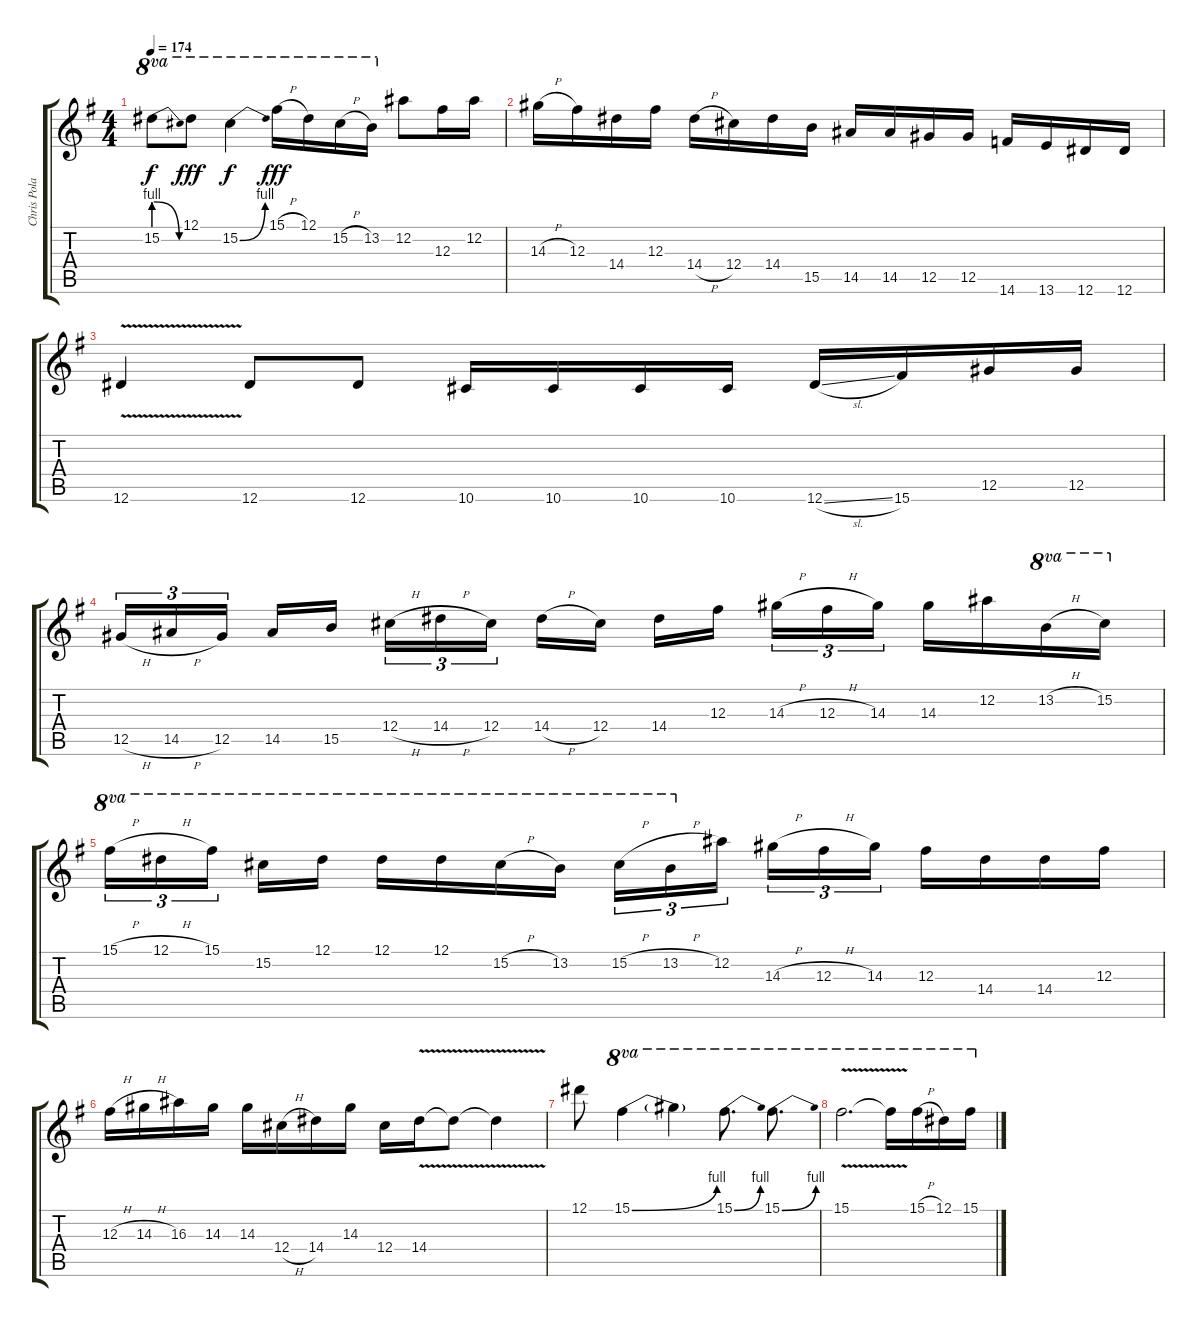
\track ("Chris Poland" "Chris Pola") {instrument overdrivenguitar}
\staff {score tabs}
\tuning (Eb4 Bb3 Gb3 Db3 Ab2 Eb2) {hide}
\ts (4 4)
\tempo 174
\clef g2
\ks g
15.2{be (release 0 4 60 0) t}.8{ot 8va dy f} 12.1.8{ot 8va dy fff} 15.2{be (bend 0 0 60 4)}.4{ot 8va dy f} 15.1{h}.16{ot 8va dy fff} 12.1.16{ot 8va} 15.2{h}.16{ot 8va} 13.2.16{ot 8va} 12.2.8 12.3.16 12.2.16 |
14.3{h}.16 12.3.16 14.4.16 12.3.16 14.4{h}.16 12.4.16 14.4.16 15.5.16 14.5.16 14.5.16 12.5.16 12.5.16 14.6.16 13.6.16 12.6.16 12.6.16 |
12.6{v}.4 12.6.8 12.6.8 10.6.16 10.6.16 10.6.16 10.6.16 12.6{sl}.16 15.6.16 12.5.16 12.5.16 |
12.5{h}.16{tu (3 2)} 14.5{h}.16{tu (3 2)} 12.5.16{tu (3 2) beam splitsecondary} 14.5.16 15.5.16 12.4{h}.16{tu (3 2)} 14.4{h}.16{tu (3 2)} 12.4.16{tu (3 2) beam splitsecondary} 14.4{h}.16 12.4.16 14.4.16 12.3.16{beam splitsecondary} 14.3{h}.16{tu (3 2)} 12.3{h}.16{tu (3 2)} 14.3.16{tu (3 2)} 14.3.16 12.2.16 13.2{h}.16{ot 8va} 15.2.16{ot 8va} |
15.1{h}.16{tu (3 2) ot 8va} 12.1{h}.16{tu (3 2) ot 8va} 15.1.16{tu (3 2) ot 8va beam splitsecondary} 15.2.16{ot 8va} 12.1.16{ot 8va} 12.1.16{ot 8va} 12.1.16{ot 8va} 15.2{h}.16{ot 8va} 13.2.16{ot 8va} 15.2{h}.16{tu (3 2) ot 8va} 13.2{h}.16{tu (3 2) ot 8va} 12.2.16{tu (3 2) beam splitsecondary} 14.3{h}.16{tu (3 2)} 12.3{h}.16{tu (3 2)} 14.3.16{tu (3 2)} 12.3.16 14.4.16 14.4.16 12.3.16 |
12.3{h}.16 14.3{h}.16 16.3.16 14.3.16 14.3.16 12.4{h}.16 14.4.16 14.3.16 12.4.16 14.4{v}.16 14.4{v t}.8 14.4{v t}.4 |
12.1.8 15.1{be (bend 0 0 60 4)}.4{ot 8va} 15.1{t}.4{ot 8va} 15.1{be (bend 0 0 60 4)}.8{d ot 8va} 15.1{be (bend 0 0 60 4)}.8{d ot 8va} |
15.1{v}.2{d ot 8va} 15.1{v t}.16{ot 8va} 15.1{h}.16{ot 8va} 12.1.16{ot 8va} 15.1.16{ot 8va}
